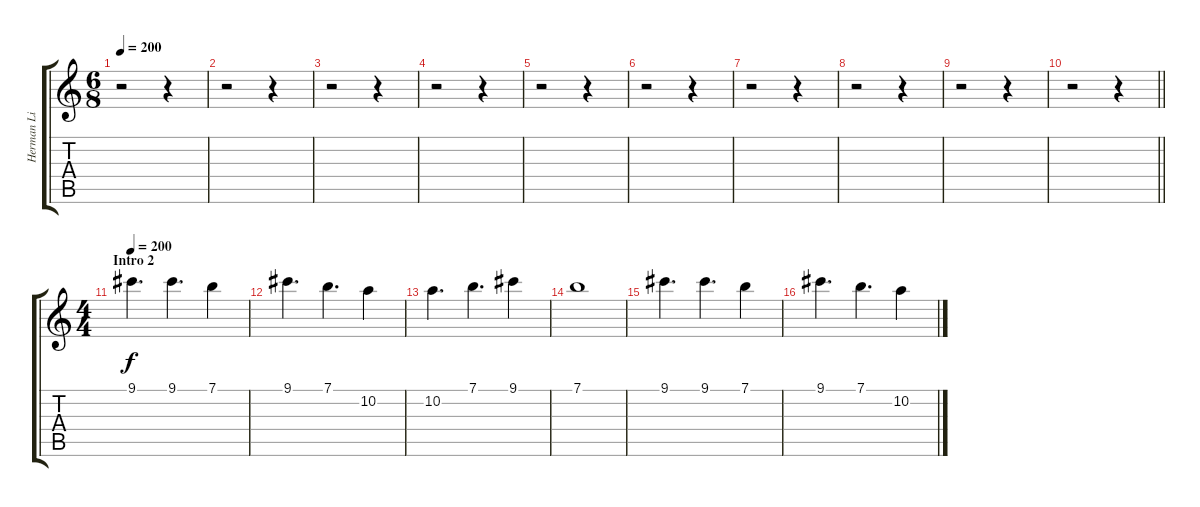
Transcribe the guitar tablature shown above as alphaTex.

\track ("Herman Li | Lead Gtr." "Herman Li ") {instrument distortionguitar}
\staff {score tabs}
\tuning (E4 B3 G3 D3 A2 E2) {hide}
\ts (6 8)
\tempo 200
\clef g2
\ks c
r.2{dy f} r.4 |
r.2 r.4 |
r.2 r.4 |
r.2 r.4 |
r.2 r.4 |
r.2 r.4 |
r.2 r.4 |
r.2 r.4 |
r.2 r.4 |
\barLineRight lightlight
r.2 r.4 |
\ts (4 4)
\section ("" "Intro 2")
\tempo 200
9.1.4{d} 9.1.4{d} 7.1.4 |
9.1.4{d} 7.1.4{d} 10.2.4 |
10.2.4{d} 7.1.4{d} 9.1.4 |
7.1.1 |
9.1.4{d} 9.1.4{d} 7.1.4 |
9.1.4{d} 7.1.4{d} 10.2.4
